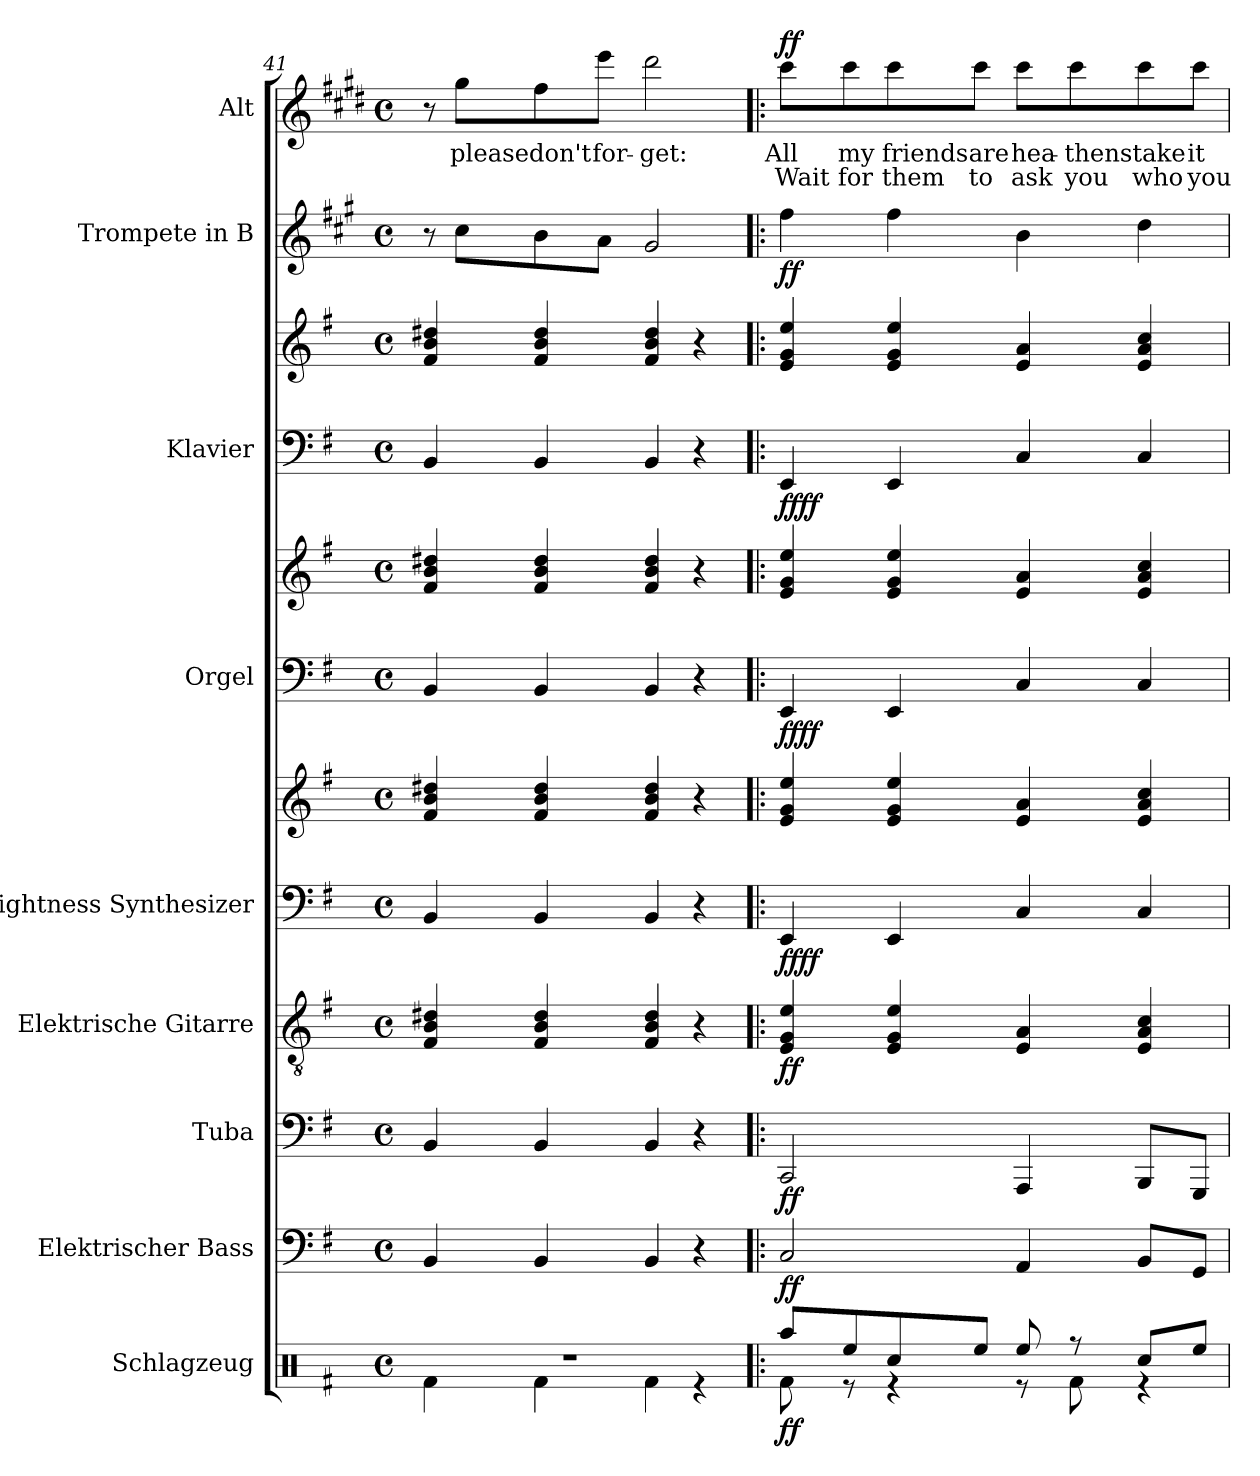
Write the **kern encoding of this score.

**kern	**dynam	**kern	**dynam	**kern	**dynam	**kern	**dynam	**kern	**kern	**dynam	**kern	**kern	**dynam	**kern	**kern	**dynam	**kern	**dynam	**kern	**text	**text	**dynam
*part9	*part9	*part8	*part8	*part7	*part7	*part6	*part6	*part5	*part5	*part5	*part4	*part4	*part4	*part3	*part3	*part3	*part2	*part2	*part1	*part1	*part1	*part1
*staff12	*staff12	*staff11	*staff11	*staff10	*staff10	*staff9	*staff9	*staff8	*staff7	*staff7/8	*staff6	*staff5	*staff5/6	*staff4	*staff3	*staff3/4	*staff2	*staff2	*staff1	*staff1	*staff1	*staff1
*I"Schlagzeug	*	*I"Elektrischer Bass	*	*I"Tuba	*	*I"Elektrische Gitarre	*	*I"Brightness Synthesizer	*	*	*I"Orgel	*	*	*I"Klavier	*	*	*I"Trompete in B	*	*I"Alt	*	*	*
*I'Schlgz.	*	*I'E. B.	*	*I'Tba.	*	*I'E-Git.	*	*I'Synth.	*	*	*I'Org.	*	*	*I'Klav.	*	*	*	*	*I'A.	*	*	*
!!LO:PB:g=z
*clefX	*	*clefF4	*	*clefF4	*	*clefGv2	*	*clefF4	*clefG2	*	*clefF4	*clefG2	*	*clefF4	*clefG2	*	*clefG2	*	*clefG2	*	*	*
*	*	*ITrd7c12	*	*	*	*	*	*	*	*	*	*	*	*	*	*	*ITrd1c2	*	*ITrd5c9	*	*	*
*k[f#]	*	*k[f#]	*	*k[f#]	*	*k[f#]	*	*k[f#]	*k[f#]	*	*k[f#]	*k[f#]	*	*k[f#]	*k[f#]	*	*k[f#]	*	*k[f#]	*	*	*
*M4/4	*	*M4/4	*	*M4/4	*	*M4/4	*	*M4/4	*M4/4	*	*M4/4	*M4/4	*	*M4/4	*M4/4	*	*M4/4	*	*M4/4	*	*	*
*met(c)	*	*met(c)	*	*met(c)	*	*met(c)	*	*met(c)	*met(c)	*	*met(c)	*met(c)	*	*met(c)	*met(c)	*	*met(c)	*	*met(c)	*	*	*
=41	=41	=41	=41	=41	=41	=41	=41	=41	=41	=41	=41	=41	=41	=41	=41	=41	=41	=41	=41	=41	=41	=41
*^	*	*	*	*	*	*	*	*	*	*	*	*	*	*	*	*	*	*	*	*	*	*
1r	4Rf\	.	4BBB/	.	4BB/	.	4F#/ 4B/ 4d#X/	.	4BB/	4f#/ 4b/ 4dd#X/	.	4BB/	4f#/ 4b/ 4dd#X/	.	4BB/	4f#/ 4b/ 4dd#X/	.	8r	.	8r	.	.	.
!	!	!	!	!	!	!	!	!	!	!	!	!	!	!	!	!	!	!	!	!	!LO:LY:b	!	!
.	.	.	.	.	.	.	.	.	.	.	.	.	.	.	.	.	.	8b\L	.	8b\L	please	.	.
!	!	!	!	!	!	!	!	!	!	!	!	!	!	!	!	!	!	!	!	!	!LO:LY:b	!	!
.	4Rf\	.	4BBB/	.	4BB/	.	4F#/ 4B/ 4d#/	.	4BB/	4f#/ 4b/ 4dd#/	.	4BB/	4f#/ 4b/ 4dd#/	.	4BB/	4f#/ 4b/ 4dd#/	.	8a\	.	8a\	don't	.	.
!	!	!	!	!	!	!	!	!	!	!	!	!	!	!	!	!	!	!	!	!	!LO:LY:b	!	!
.	.	.	.	.	.	.	.	.	.	.	.	.	.	.	.	.	.	8g\J	.	8gg\J	for-	.	.
!	!	!	!	!	!	!	!	!	!	!	!	!	!	!	!	!	!	!	!	!	!LO:LY:b	!	!
.	4Rf\	.	4BBB/	.	4BB/	.	4F#/ 4B/ 4d#/	.	4BB/	4f#/ 4b/ 4dd#/	.	4BB/	4f#/ 4b/ 4dd#/	.	4BB/	4f#/ 4b/ 4dd#/	.	2f#/	.	2ff#\	-get:	.	.
.	4r	.	4r	.	4r	.	4r	.	4r	4r	.	4r	4r	.	4r	4r	.	.	.	.	.	.	.
=42!|:	=42!|:	=42!|:	=42!|:	=42!|:	=42!|:	=42!|:	=42!|:	=42!|:	=42!|:	=42!|:	=42!|:	=42!|:	=42!|:	=42!|:	=42!|:	=42!|:	=42!|:	=42!|:	=42!|:	=42!|:	=42!|:	=42!|:	=42!|:
!	!	!LO:DY:b	!	!LO:DY:b	!	!LO:DY:b	!	!LO:DY:b	!	!	!LO:DY:b=2	!	!	!	!	!	!	!	!	!	!LO:LY:b	!LO:LY:b	!
!	!	!	!	!	!	!	!	!	!	!	!LO:DY:n=1:b	!	!	!LO:DY:b=2	!	!	!	!	!	!	!	!	!
!	!	!	!	!	!	!	!	!	!	!	!	!	!	!LO:DY:n=1:b	!	!	!LO:DY:b=2	!	!	!	!	!	!
!	!	!	!	!	!	!	!	!	!	!	!	!	!	!	!	!	!LO:DY:n=1:b	!	!LO:DY:b	!	!	!	!LO:DY:b
8Raa/L	8Rf\	ff	2CC/	ff	2CC/	ff	4E/ 4G/ 4e/	ff	4EE/	4e/ 4g/ 4ee/	ff ff	4EE/	4e/ 4g/ 4ee/	ff ff	4EE/	4e/ 4g/ 4ee/	ff ff	4ee\	ff	8ee\L	All	Wait	ff
!	!	!	!	!	!	!	!	!	!	!	!	!	!	!	!	!	!	!	!	!	!LO:LY:b	!LO:LY:b	!
8Ree/	8r	.	.	.	.	.	.	.	.	.	.	.	.	.	.	.	.	.	.	8ee\	my	for	.
!	!	!	!	!	!	!	!	!	!	!	!	!	!	!	!	!	!	!	!	!	!LO:LY:b	!LO:LY:b	!
8Rcc/	4r	.	.	.	.	.	4E/ 4G/ 4e/	.	4EE/	4e/ 4g/ 4ee/	.	4EE/	4e/ 4g/ 4ee/	.	4EE/	4e/ 4g/ 4ee/	.	4ee\	.	8ee\	friends	them	.
!	!	!	!	!	!	!	!	!	!	!	!	!	!	!	!	!	!	!	!	!	!LO:LY:b	!LO:LY:b	!
8Ree/J	.	.	.	.	.	.	.	.	.	.	.	.	.	.	.	.	.	.	.	8ee\J	are	to	.
!	!	!	!	!	!	!	!	!	!	!	!	!	!	!	!	!	!	!	!	!	!LO:LY:b	!LO:LY:b	!
8Ree/	8r	.	4AAA/	.	4AAA/	.	4E/ 4A/	.	4C/	4e/ 4a/	.	4C/	4e/ 4a/	.	4C/	4e/ 4a/	.	4a\	.	8ee\L	hea-	ask	.
!	!	!	!	!	!	!	!	!	!	!	!	!	!	!	!	!	!	!	!	!	!LO:LY:b	!LO:LY:b	!
8r	8Rf\	.	.	.	.	.	.	.	.	.	.	.	.	.	.	.	.	.	.	8ee\	-thens	you	.
!	!	!	!	!	!	!	!	!	!	!	!	!	!	!	!	!	!	!	!	!	!LO:LY:b	!LO:LY:b	!
8Rcc/L	4r	.	8BBB/L	.	8BBB/L	.	4E/ 4A/ 4c/	.	4C/	4e/ 4a/ 4cc/	.	4C/	4e/ 4a/ 4cc/	.	4C/	4e/ 4a/ 4cc/	.	4cc\	.	8ee\	take	who	.
!	!	!	!	!	!	!	!	!	!	!	!	!	!	!	!	!	!	!	!	!	!LO:LY:b	!LO:LY:b	!
8Ree/J	.	.	8GGG/J	.	8GGG/J	.	.	.	.	.	.	.	.	.	.	.	.	.	.	8ee\J	it	you	.
*v	*v	*	*	*	*	*	*	*	*	*	*	*	*	*	*	*	*	*	*	*	*	*	*
=	=	=	=	=	=	=	=	=	=	=	=	=	=	=	=	=	=	=	=	=	=	=
*-	*-	*-	*-	*-	*-	*-	*-	*-	*-	*-	*-	*-	*-	*-	*-	*-	*-	*-	*-	*-	*-	*-
